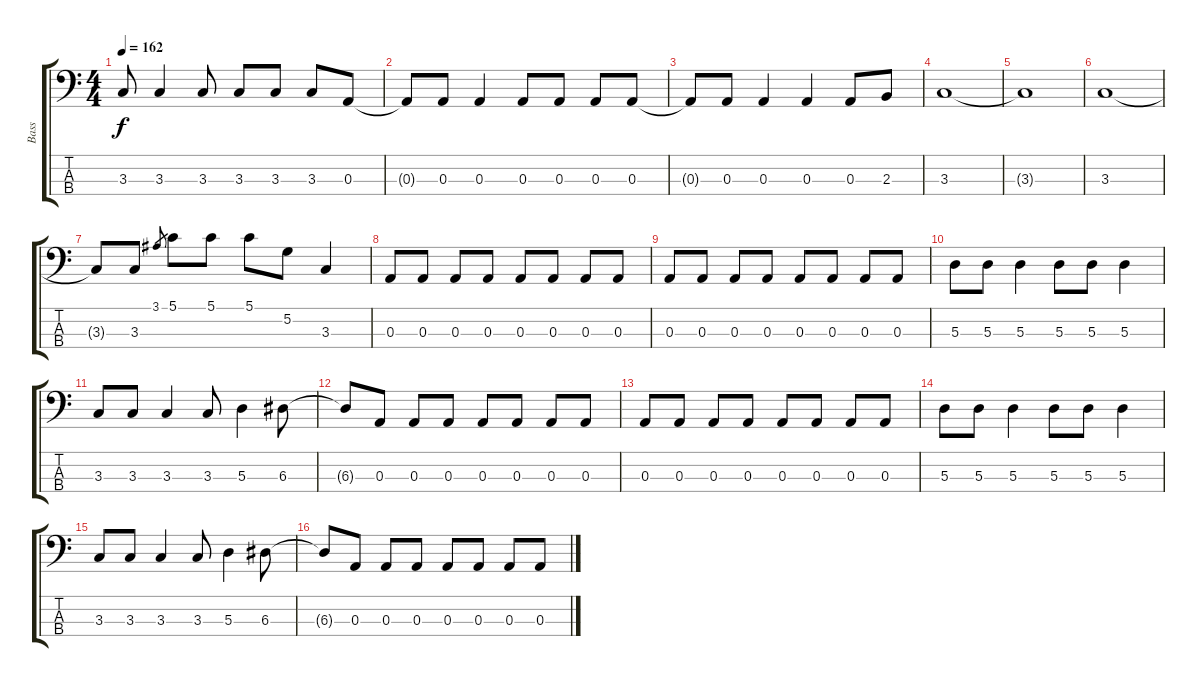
\track ("Bass" "Bass") {instrument electricbasspick}
\staff {score tabs}
\tuning (G2 D2 A1 E1) {hide}
\ts (4 4)
\tempo 162
\clef f4
\ks c
3.3{t}.8{dy f} 3.3.4 3.3.8 3.3.8 3.3.8 3.3.8 0.3.8 |
0.3{t}.8 0.3.8 0.3.4 0.3.8 0.3.8 0.3.8 0.3.8 |
0.3{t}.8 0.3.8 0.3.4 0.3.4 0.3.8 2.3.8 |
3.3.1 |
3.3{t}.1 |
3.3.1 |
3.3{t}.8 3.3.8 3.1.8{gr} 5.1.8 5.1.8 5.1.8 5.2.8 3.3.4 |
0.3.8 0.3.8 0.3.8 0.3.8 0.3.8 0.3.8 0.3.8 0.3.8 |
0.3.8 0.3.8 0.3.8 0.3.8 0.3.8 0.3.8 0.3.8 0.3.8 |
5.3.8 5.3.8 5.3.4 5.3.8 5.3.8 5.3.4 |
3.3.8 3.3.8 3.3.4 3.3.8 5.3.4 6.3.8 |
6.3{t}.8 0.3.8 0.3.8 0.3.8 0.3.8 0.3.8 0.3.8 0.3.8 |
0.3.8 0.3.8 0.3.8 0.3.8 0.3.8 0.3.8 0.3.8 0.3.8 |
5.3.8 5.3.8 5.3.4 5.3.8 5.3.8 5.3.4 |
3.3.8 3.3.8 3.3.4 3.3.8 5.3.4 6.3.8 |
6.3{t}.8 0.3.8 0.3.8 0.3.8 0.3.8 0.3.8 0.3.8 0.3.8
